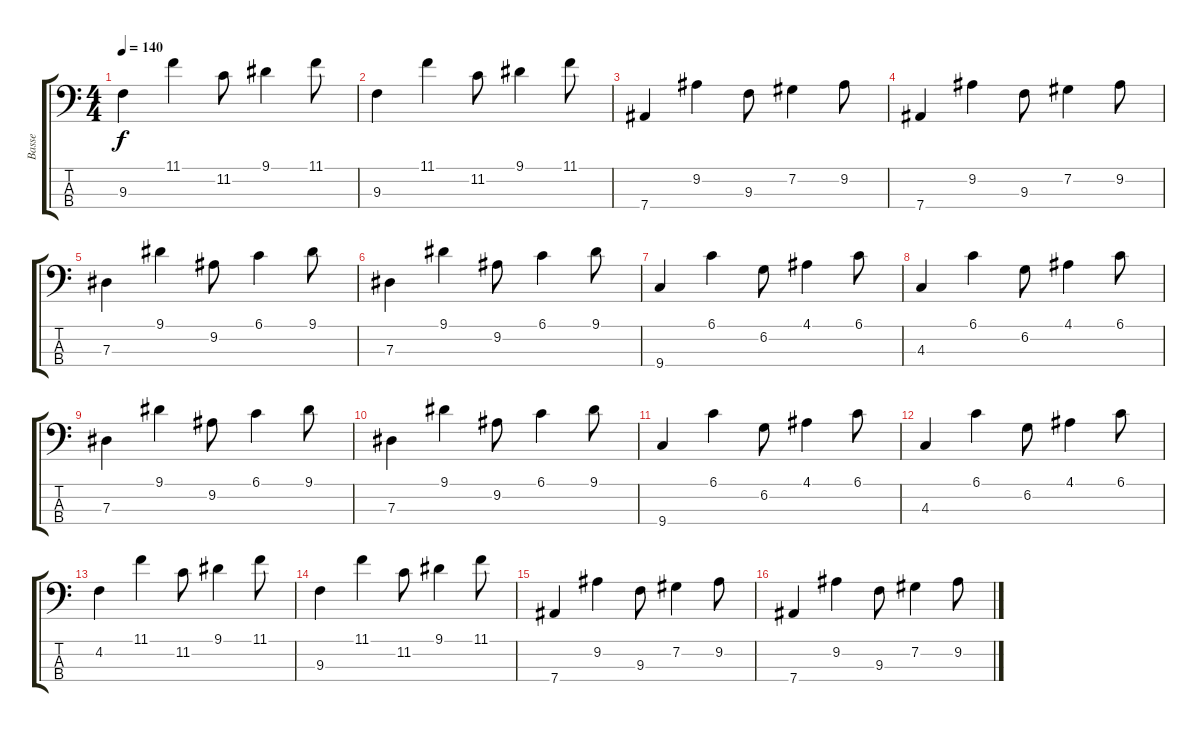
\track ("Basse" "Basse") {instrument electricbassfinger}
\staff {score tabs}
\tuning (Gb2 Db2 Ab1 Eb1) {hide}
\ts (4 4)
\tempo 140
\clef f4
\ks c
9.3.4{dy f} 11.1.4 11.2.8 9.1.4 11.1.8 |
9.3.4 11.1.4 11.2.8 9.1.4 11.1.8 |
7.4.4 9.2.4 9.3.8 7.2.4 9.2.8 |
7.4.4 9.2.4 9.3.8 7.2.4 9.2.8 |
7.3.4 9.1.4 9.2.8 6.1.4 9.1.8 |
7.3.4 9.1.4 9.2.8 6.1.4 9.1.8 |
9.4.4 6.1.4 6.2.8 4.1.4 6.1.8 |
4.3.4 6.1.4 6.2.8 4.1.4 6.1.8 |
7.3.4 9.1.4 9.2.8 6.1.4 9.1.8 |
7.3.4 9.1.4 9.2.8 6.1.4 9.1.8 |
9.4.4 6.1.4 6.2.8 4.1.4 6.1.8 |
4.3.4 6.1.4 6.2.8 4.1.4 6.1.8 |
4.2.4 11.1.4 11.2.8 9.1.4 11.1.8 |
9.3.4 11.1.4 11.2.8 9.1.4 11.1.8 |
7.4.4 9.2.4 9.3.8 7.2.4 9.2.8 |
7.4.4 9.2.4 9.3.8 7.2.4 9.2.8
